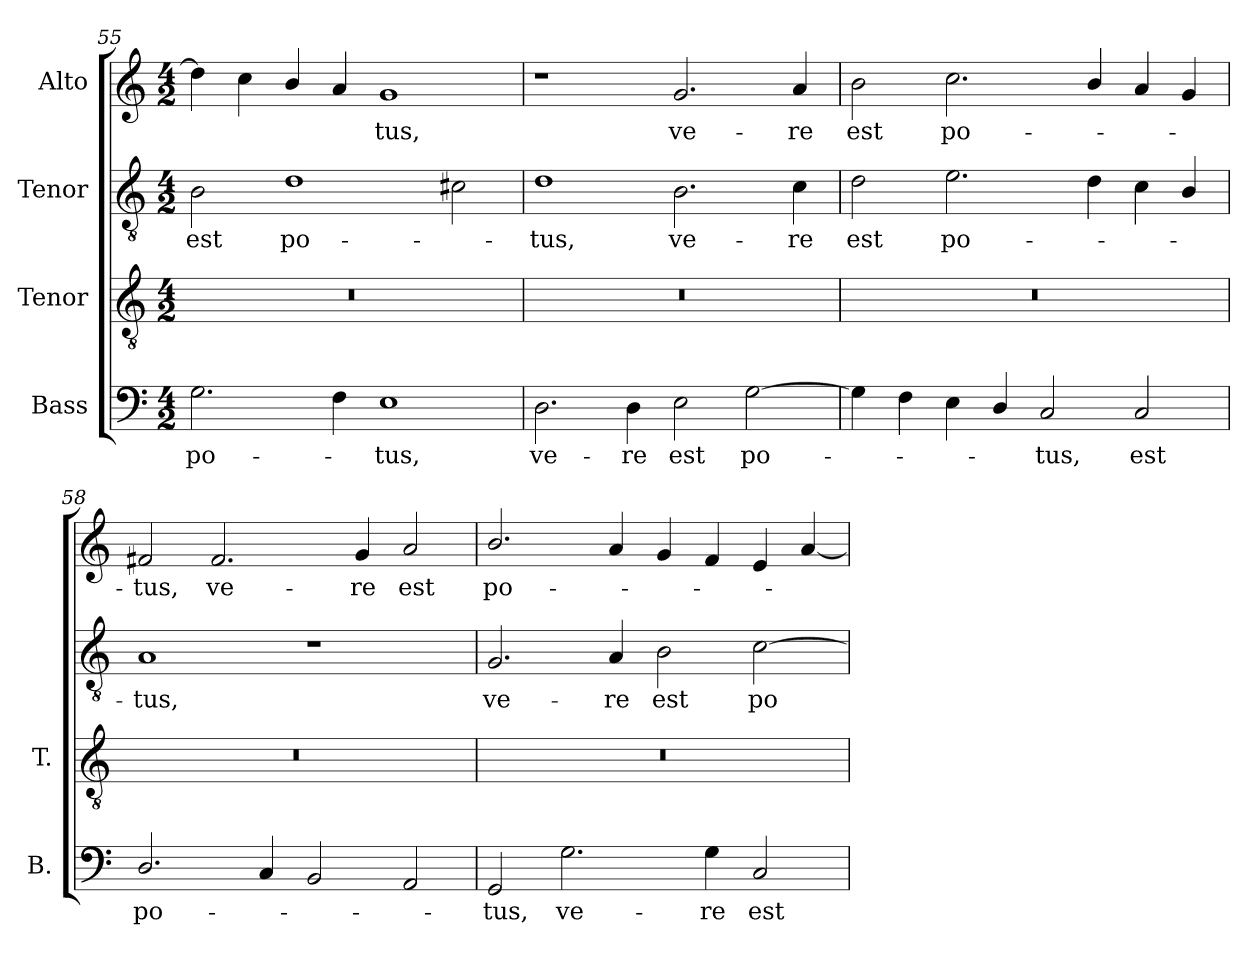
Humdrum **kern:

**kern	**text	**kern	**kern	**text	**kern	**text
*part4	*part4	*part3	*part2	*part2	*part1	*part1
*staff4	*staff4	*staff3	*staff2	*staff2	*staff1	*staff1
*I"Bass	*	*I"Tenor	*I"Tenor	*	*I"Alto	*
*I'B.	*	*I'T.	*	*	*	*
*clefF4	*	*clefGv2	*clefGv2	*	*clefG2	*
*	*	*ITrd7c12	*	*	*	*
*k[]	*	*k[]	*k[]	*	*k[]	*
*C:	*	*C:	*C:	*	*C:	*
*M4/2	*	*M4/2	*M4/2	*	*M4/2	*
=55	=55	=55	=55	=55	=55	=55
!	!LO:LY:b:color=#000000	!LO:N:vis=1	!	!	!	!
!	!	!	!	!LO:LY:b:color=#000000	!	!
2.Gi\	po-	0r	2Bi\	est	4ddi\]	.
.	.	.	.	.	4cci\	.
!	!	!	!	!LO:LY:b:color=#000000	!	!
.	.	.	1di	po-	4bi/	.
4Fi\	.	.	.	.	4ai/	.
!	!LO:LY:b:color=#000000	!	!	!	!	!
!	!	!	!	!	!	!LO:LY:b:color=#000000
1Ei	-tus,	.	.	.	1gi	-tus,
.	.	.	2c#Xi\	.	.	.
=56	=56	=56	=56	=56	=56	=56
!	!LO:LY:b:color=#000000	!LO:N:vis=1	!	!	!	!
!	!	!	!	!LO:LY:b:color=#000000	!	!
2.Di\	ve-	0r	1di	-tus,	1r	.
!	!LO:LY:b:color=#000000	!	!	!	!	!
4Di\	-re	.	.	.	.	.
!	!LO:LY:b:color=#000000	!	!	!	!	!
!	!	!	!	!LO:LY:b:color=#000000	!	!
!	!	!	!	!	!	!LO:LY:b:color=#000000
2Ei\	est	.	2.Bi\	ve-	2.gi/	ve-
!	!LO:LY:b:color=#000000	!	!	!	!	!
[2Gi\	po-	.	.	.	.	.
!	!	!	!	!LO:LY:b:color=#000000	!	!
!	!	!	!	!	!	!LO:LY:b:color=#000000
.	.	.	4ci\	-re	4ai/	-re
!!LO:PB:g=z
=57	=57	=57	=57	=57	=57	=57
!	!	!LO:N:vis=1	!	!	!	!
!	!	!	!	!LO:LY:b:color=#000000	!	!
!	!	!	!	!	!	!LO:LY:b:color=#000000
4Gi\]	.	0r	2di\	est	2bi\	est
4Fi\	.	.	.	.	.	.
!	!	!	!	!LO:LY:b:color=#000000	!	!
!	!	!	!	!	!	!LO:LY:b:color=#000000
4Ei\	.	.	2.ei\	po-	2.cci\	po-
4Di/	.	.	.	.	.	.
!	!LO:LY:b:color=#000000	!	!	!	!	!
2Ci/	-tus,	.	.	.	.	.
.	.	.	4di\	.	4bi/	.
!	!LO:LY:b:color=#000000	!	!	!	!	!
2Ci/	est	.	4ci\	.	4ai/	.
.	.	.	4Bi/	.	4gi/	.
=58	=58	=58	=58	=58	=58	=58
!	!LO:LY:b:color=#000000	!LO:N:vis=1	!	!	!	!
!	!	!	!	!LO:LY:b:color=#000000	!	!
!	!	!	!	!	!	!LO:LY:b:color=#000000
2.Di/	po-	0r	1Ai	-tus,	2f#Xi/	-tus,
!	!	!	!	!	!	!LO:LY:b:color=#000000
.	.	.	.	.	2.f#i/	ve-
4Ci/	.	.	.	.	.	.
2BBi/	.	.	1r	.	.	.
!	!	!	!	!	!	!LO:LY:b:color=#000000
.	.	.	.	.	4gi/	-re
!	!	!	!	!	!	!LO:LY:b:color=#000000
2AAi/	.	.	.	.	2ai/	est
=59	=59	=59	=59	=59	=59	=59
!	!LO:LY:b:color=#000000	!LO:N:vis=1	!	!	!	!
!	!	!	!	!LO:LY:b:color=#000000	!	!
!	!	!	!	!	!	!LO:LY:b:color=#000000
2GGi/	-tus,	0r	2.Gi/	ve-	2.bi/	po-
!	!LO:LY:b:color=#000000	!	!	!	!	!
2.Gi\	ve-	.	.	.	.	.
!	!	!	!	!LO:LY:b:color=#000000	!	!
.	.	.	4Ai/	-re	4ai/	.
!	!	!	!	!LO:LY:b:color=#000000	!	!
.	.	.	2Bi\	est	4gi/	.
!	!LO:LY:b:color=#000000	!	!	!	!	!
4Gi\	-re	.	.	.	4fi/	.
!	!LO:LY:b:color=#000000	!	!	!	!	!
!	!	!	!	!LO:LY:b:color=#000000	!	!
2Ci/	est	.	[2ci\	po-	4ei/	.
.	.	.	.	.	[4ai/	.
=	=	=	=	=	=	=
*-	*-	*-	*-	*-	*-	*-
